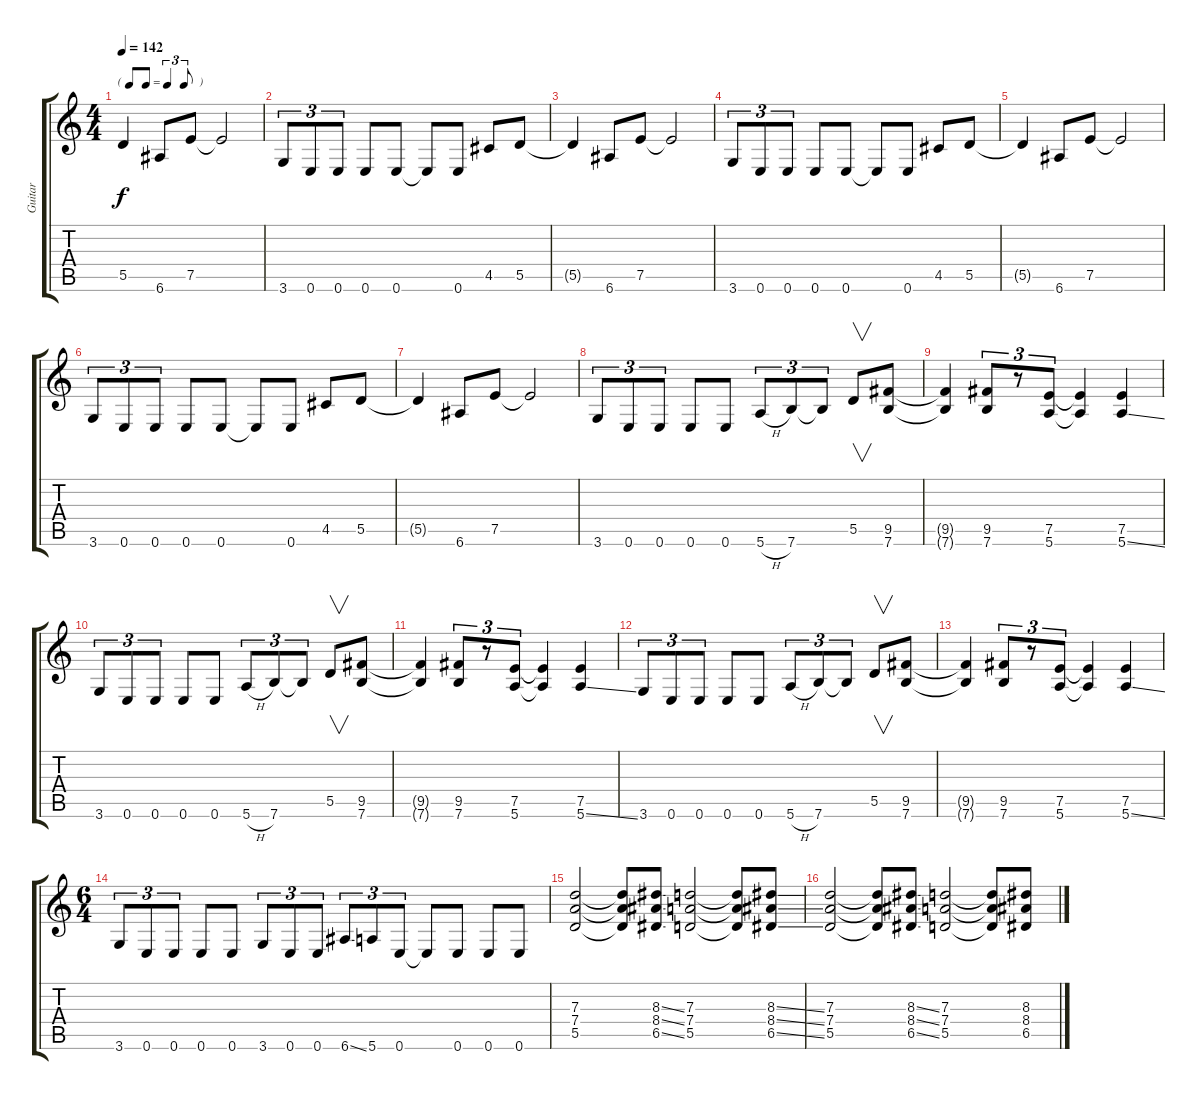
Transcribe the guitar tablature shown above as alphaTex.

\track ("Guitar " "Guitar ") {instrument overdrivenguitar}
\staff {score tabs}
\tuning (E4 B3 G3 D3 A2 E2) {hide}
\ts (4 4)
\tf triplet8th
\tempo 142
\clef g2
\ks c
5.5{t}.4{dy f} 6.6.8 7.5.8 7.5{t}.2 |
3.6.8{tu (3 2)} 0.6.8{tu (3 2)} 0.6.8{tu (3 2)} 0.6.8 0.6.8 0.6{t}.8 0.6.8 4.5.8 5.5.8 |
5.5{t}.4 6.6.8 7.5.8 7.5{t}.2 |
3.6.8{tu (3 2)} 0.6.8{tu (3 2)} 0.6.8{tu (3 2)} 0.6.8 0.6.8 0.6{t}.8 0.6.8 4.5.8 5.5.8 |
5.5{t}.4 6.6.8 7.5.8 7.5{t}.2 |
3.6.8{tu (3 2)} 0.6.8{tu (3 2)} 0.6.8{tu (3 2)} 0.6.8 0.6.8 0.6{t}.8 0.6.8 4.5.8 5.5.8 |
5.5{t}.4 6.6.8 7.5.8 7.5{t}.2 |
3.6.8{tu (3 2)} 0.6.8{tu (3 2)} 0.6.8{tu (3 2)} 0.6.8 0.6.8 5.6{h}.8{tu (3 2)} 7.6.8{tu (3 2)} 7.6{t}.8{tu (3 2)} 5.5.8{v} (9.5 7.6).8 |
(9.5{t} 7.6{t}).4 (9.5 7.6).8{tu (3 2)} r.8{tu (3 2)} (7.5 5.6).8{tu (3 2)} (7.5{t} 5.6{t}).4 (7.5 5.6{ss}).4 |
3.6.8{tu (3 2)} 0.6.8{tu (3 2)} 0.6.8{tu (3 2)} 0.6.8 0.6.8 5.6{h}.8{tu (3 2)} 7.6.8{tu (3 2)} 7.6{t}.8{tu (3 2)} 5.5.8{v} (9.5 7.6).8 |
(9.5{t} 7.6{t}).4 (9.5 7.6).8{tu (3 2)} r.8{tu (3 2)} (7.5 5.6).8{tu (3 2)} (7.5{t} 5.6{t}).4 (7.5 5.6{ss}).4 |
3.6.8{tu (3 2)} 0.6.8{tu (3 2)} 0.6.8{tu (3 2)} 0.6.8 0.6.8 5.6{h}.8{tu (3 2)} 7.6.8{tu (3 2)} 7.6{t}.8{tu (3 2)} 5.5.8{v} (9.5 7.6).8 |
(9.5{t} 7.6{t}).4 (9.5 7.6).8{tu (3 2)} r.8{tu (3 2)} (7.5 5.6).8{tu (3 2)} (7.5{t} 5.6{t}).4 (7.5 5.6{ss}).4 |
\ts (6 4)
3.6.8{tu (3 2)} 0.6.8{tu (3 2)} 0.6.8{tu (3 2)} 0.6.8 0.6.8 3.6.8{tu (3 2)} 0.6.8{tu (3 2)} 0.6.8{tu (3 2)} 6.6{ss}.8{tu (3 2)} 5.6.8{tu (3 2)} 0.6.8{tu (3 2)} 0.6{t}.8 0.6.8 0.6.8 0.6.8 |
(7.3 7.4 5.5).2 (7.3{t} 7.4{t} 5.5{t}).8 (8.3{ss} 8.4{ss} 6.5{ss}).8 (7.3 7.4 5.5).2 (7.3{t} 7.4{t} 5.5{t}).8 (8.3{ss} 8.4{ss} 6.5{ss}).8 |
(7.3 7.4 5.5).2 (7.3{t} 7.4{t} 5.5{t}).8 (8.3{ss} 8.4{ss} 6.5{ss}).8 (7.3 7.4 5.5).2 (7.3{t} 7.4{t} 5.5{t}).8 (8.3{ss} 8.4{ss} 6.5{ss}).8
